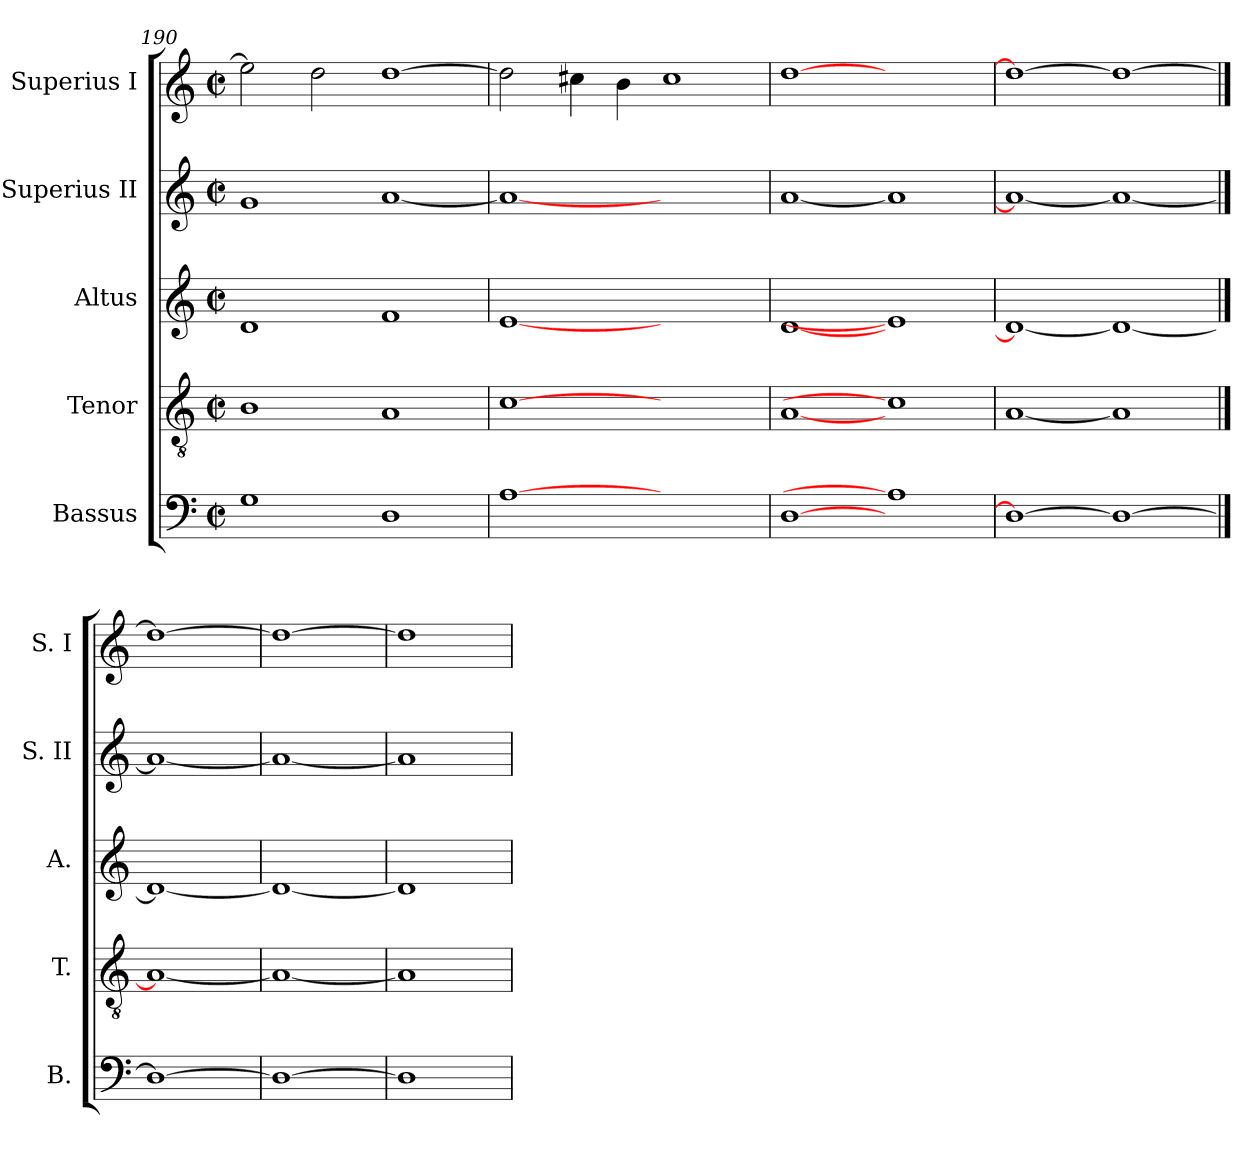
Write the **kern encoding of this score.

**kern	**kern	**kern	**kern	**kern
*part5	*part4	*part3	*part2	*part1
*staff5	*staff4	*staff3	*staff2	*staff1
*I"Bassus	*I"Tenor	*I"Altus	*I"Superius II	*I"Superius I
*I'B.	*I'T.	*I'A.	*I'S. II	*I'S. I
*clefF4	*clefGv2	*clefG2	*clefG2	*clefG2
*	*ITrd7c12	*	*	*
*k[]	*k[]	*k[]	*k[]	*k[]
*C:	*C:	*C:	*C:	*C:
*M2/2	*M2/2	*M2/2	*M2/2	*M2/2
*met(c|)	*met(c|)	*met(c|)	*met(c|)	*met(c|)
=190	=190	=190	=190	=190
1Gi	1BBi	1di	1gi	2eei\]
.	.	.	.	2ddi\
1Di	1AAi	1fi	[<1ai	[>1ddi
=191	=191	=191	=191	=191
[1Ai	[1Ci	[1ei	1ai_<	2ddi\]
.	.	.	.	4cc#Xi\
.	.	.	.	4bi\
1ryy	1ryy	1ryy	1ryy	1cc#i
=192	=192	=192	=192	=192
[>1Di	[1AAi	[<1di	[<1ai	[>1ddi
1Ai]	1Ci]	1ei]	1ai]	1ryy
=193	=193	=193	=193	=193
1Di_>	[1AAi	1di_<	1ai_<	1ddi_>
1Di_	1AAi]	1di_	1ai_	1ddi_
==194	==194	==194	==194	==194
1Di_	1AAi_	1di_	1ai_	1ddi_
=195	=195	=195	=195	=195
1Di_	1AAi_	1di_	1ai_	1ddi_
=196	=196	=196	=196	=196
1Di]	1AAi]	1di]	1ai]	1ddi]
=	=	=	=	=
*-	*-	*-	*-	*-
